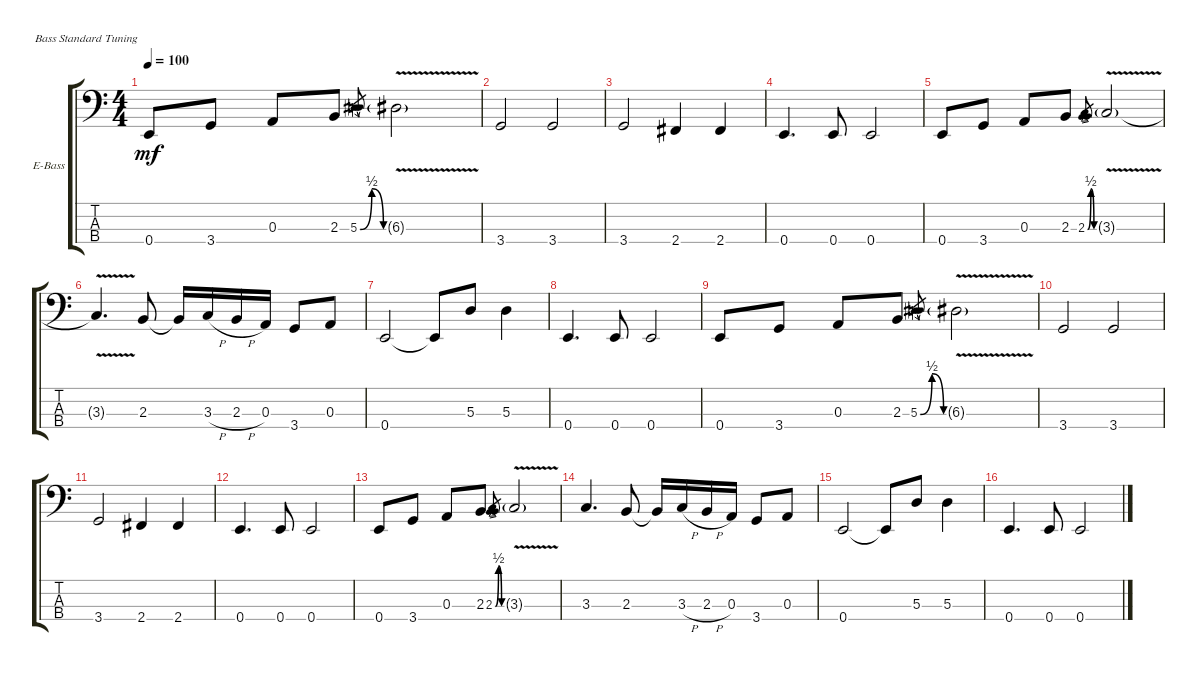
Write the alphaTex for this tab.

\defaultSystemsLayout 4
\bracketExtendMode groupsimilarinstruments
\firstSystemTrackNameOrientation horizontal
\otherSystemsTrackNameOrientation horizontal
\track ("Electric Bass" "E-Bass") {instrument electricbassfinger}
\staff {score tabs}
\tuning (G2 D2 A1 E1)
\ts (4 4)
\tempo 100
\clef f4
\scale
0.333333
\ks c
0.4.8{dy mf} 3.4.8 0.3.8 2.3.8 5.3{be (bendrelease 0 0 9.6 2 20.4 2 30 0)}.8{gr} 6.3{v g}.2 |
\scale
0.333333 3.4.2 3.4.2 |
\scale
0.333333 3.4.2 2.4.4 2.4.4 |
\scale
0.333333 0.4.4{d} 0.4.8 0.4.2 |
\scale
0.333333 0.4.8 3.4.8 0.3.8 2.3.8 2.3{be (bendrelease 0 0 11.4 2 20.4 2 30 0)}.8{gr} 3.3{v g}.2 |
\scale
0.333333 3.3{t}.4{d} 2.3.8 2.3{t}.16 3.3{h}.16 2.3{h}.16 0.3.16 3.4.8 0.3.8 |
\scale
0.333333 0.4.2 0.4{t}.8 5.3.8 5.3.4 |
\scale
0.333333 0.4.4{d} 0.4.8 0.4.2 |
\scale
0.333333 0.4.8 3.4.8 0.3.8 2.3.8 5.3{be (bendrelease 0 0 9.6 2 20.4 2 30 0)}.8{gr} 6.3{v g}.2 |
\scale
0.333333 3.4.2 3.4.2 |
\scale
0.333333 3.4.2 2.4.4 2.4.4 |
\scale
0.333333 0.4.4{d} 0.4.8 0.4.2 |
\scale
0.333333 0.4.8 3.4.8 0.3.8 2.3.8 2.3{be (bendrelease 0 0 11.4 2 20.4 2 30 0)}.8{gr} 3.3{v g}.2 |
\scale
0.333333 3.3.4{d} 2.3.8 2.3{t}.16 3.3{h}.16 2.3{h}.16 0.3.16 3.4.8 0.3.8 |
\scale
0.333333 0.4.2 0.4{t}.8 5.3.8 5.3.4 |
\scale
0.333333 0.4.4{d} 0.4.8 0.4.2
